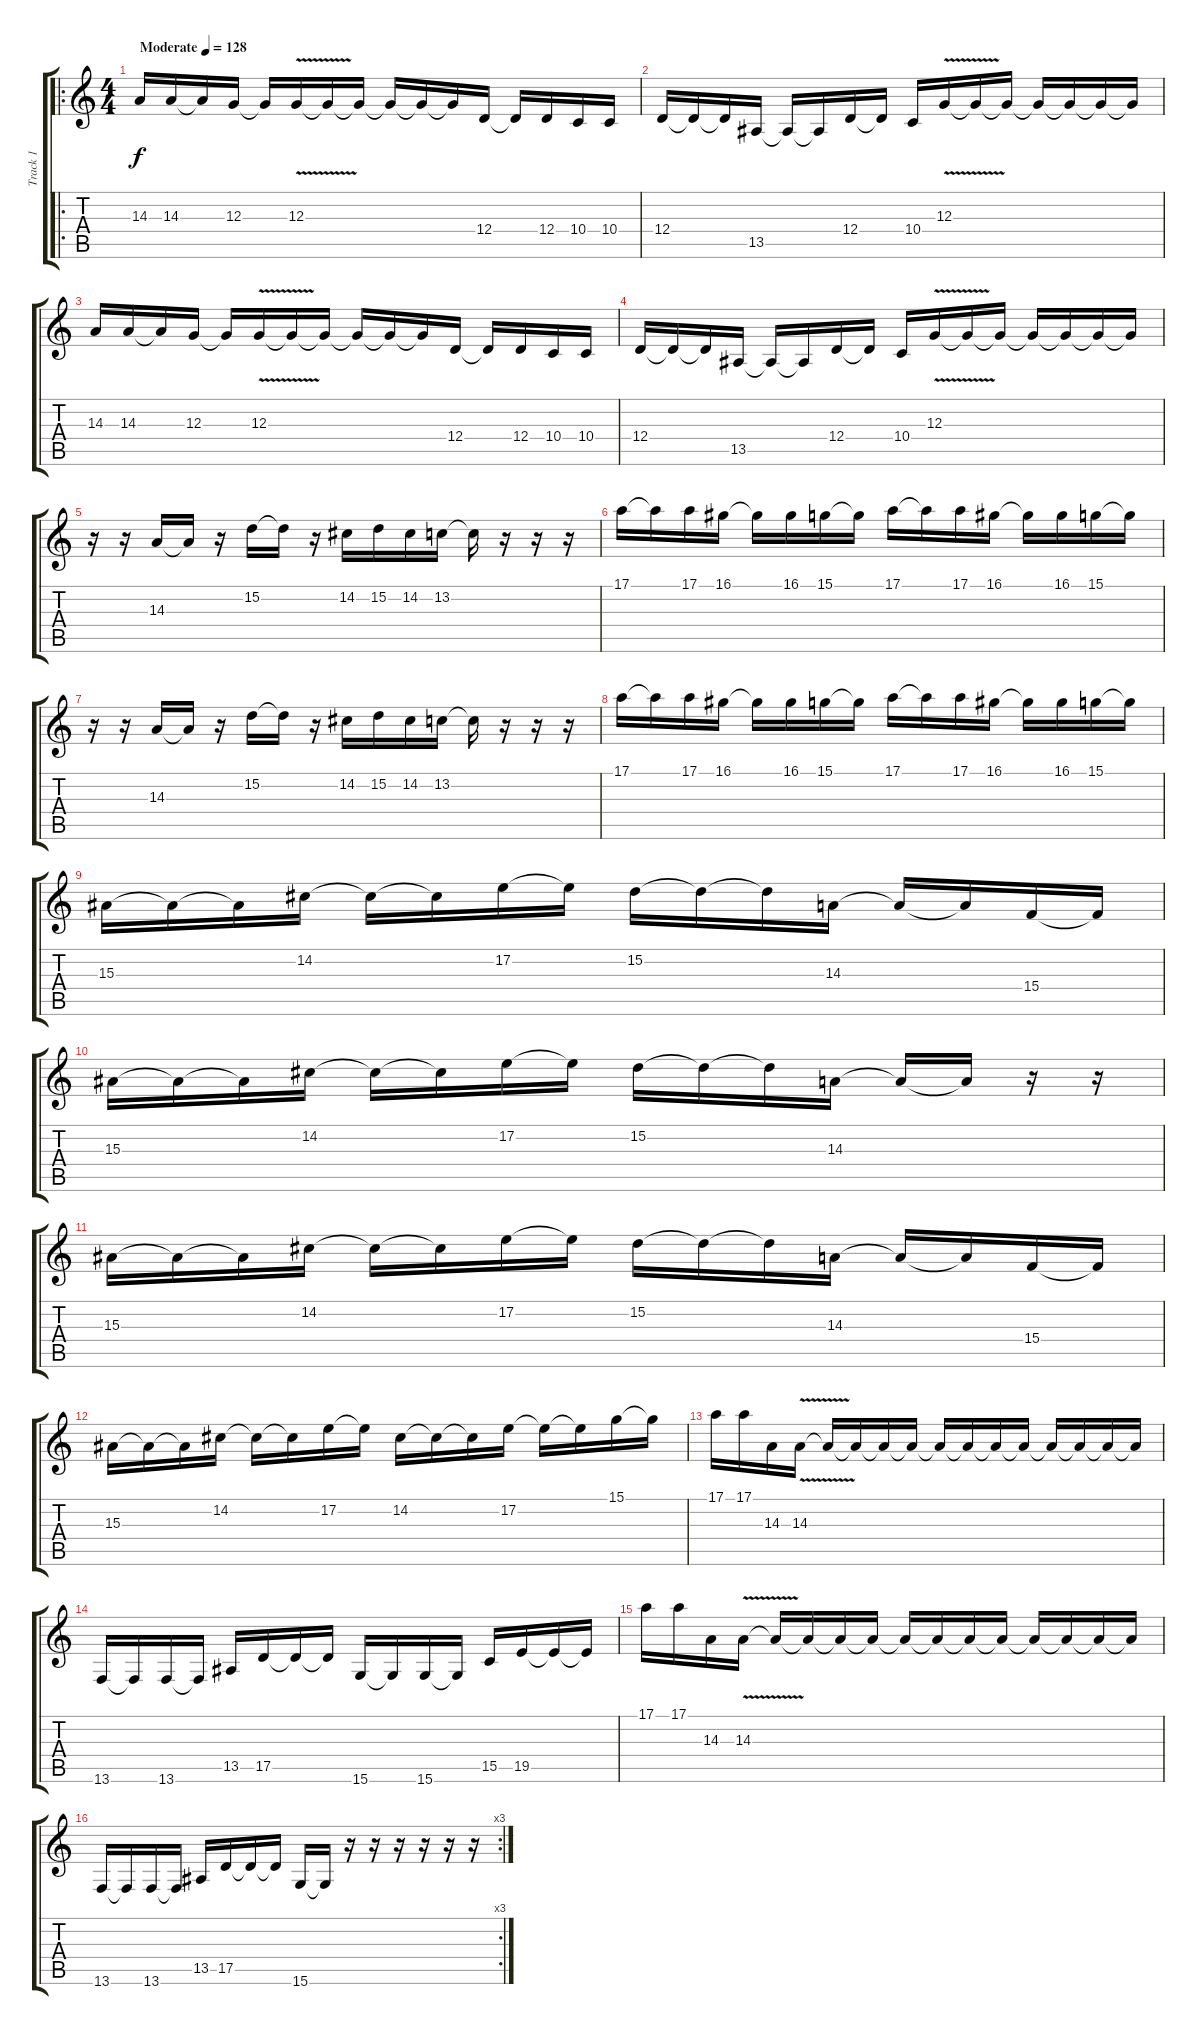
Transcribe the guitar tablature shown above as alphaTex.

\track ("Track 1" "Track 1") {instrument lead5charang}
\staff {score tabs}
\tuning (E4 B3 G3 D3 A2 E2) {hide}
\ro
\ts (4 4)
\tempo (128 "Moderate")
\clef g2
\ks c
14.3.16{dy f instrument lead5charang} 14.3.16 14.3{t}.16 12.3.16 12.3{t}.16 12.3{v}.16 12.3{t}.16 12.3{t}.16 12.3{t}.16 12.3{t}.16 12.3{t}.16 12.4.16 12.4{t}.16 12.4.16 10.4.16 10.4.16 |
12.4.16 12.4{t}.16 12.4{t}.16 13.5.16 13.5{t}.16 13.5{t}.16 12.4.16 12.4{t}.16 10.4.16 12.3{v}.16 12.3{t}.16 12.3{t}.16 12.3{t}.16 12.3{t}.16 12.3{t}.16 12.3{t}.16 |
14.3.16 14.3.16 14.3{t}.16 12.3.16 12.3{t}.16 12.3{v}.16 12.3{t}.16 12.3{t}.16 12.3{t}.16 12.3{t}.16 12.3{t}.16 12.4.16 12.4{t}.16 12.4.16 10.4.16 10.4.16 |
12.4.16 12.4{t}.16 12.4{t}.16 13.5.16 13.5{t}.16 13.5{t}.16 12.4.16 12.4{t}.16 10.4.16 12.3{v}.16 12.3{t}.16 12.3{t}.16 12.3{t}.16 12.3{t}.16 12.3{t}.16 12.3{t}.16 |
r.16 r.16 14.3.16 14.3{t}.16 r.16 15.2.16 15.2{t}.16 r.16 14.2.16 15.2.16 14.2.16 13.2.16 13.2{t}.16 r.16 r.16 r.16 |
17.1.16 17.1{t}.16 17.1.16 16.1.16 16.1{t}.16 16.1.16 15.1.16 15.1{t}.16 17.1.16 17.1{t}.16 17.1.16 16.1.16 16.1{t}.16 16.1.16 15.1.16 15.1{t}.16 |
r.16 r.16 14.3.16 14.3{t}.16 r.16 15.2.16 15.2{t}.16 r.16 14.2.16 15.2.16 14.2.16 13.2.16 13.2{t}.16 r.16 r.16 r.16 |
17.1.16 17.1{t}.16 17.1.16 16.1.16 16.1{t}.16 16.1.16 15.1.16 15.1{t}.16 17.1.16 17.1{t}.16 17.1.16 16.1.16 16.1{t}.16 16.1.16 15.1.16 15.1{t}.16 |
15.3.16 15.3{t}.16 15.3{t}.16 14.2.16 14.2{t}.16 14.2{t}.16 17.2.16 17.2{t}.16 15.2.16 15.2{t}.16 15.2{t}.16 14.3.16 14.3{t}.16 14.3{t}.16 15.4.16 15.4{t}.16 |
15.3.16 15.3{t}.16 15.3{t}.16 14.2.16 14.2{t}.16 14.2{t}.16 17.2.16 17.2{t}.16 15.2.16 15.2{t}.16 15.2{t}.16 14.3.16 14.3{t}.16 14.3{t}.16 r.16 r.16 |
15.3.16 15.3{t}.16 15.3{t}.16 14.2.16 14.2{t}.16 14.2{t}.16 17.2.16 17.2{t}.16 15.2.16 15.2{t}.16 15.2{t}.16 14.3.16 14.3{t}.16 14.3{t}.16 15.4.16 15.4{t}.16 |
15.3.16 15.3{t}.16 15.3{t}.16 14.2.16 14.2{t}.16 14.2{t}.16 17.2.16 17.2{t}.16 14.2.16 14.2{t}.16 14.2{t}.16 17.2.16 17.2{t}.16 17.2{t}.16 15.1.16 15.1{t}.16 |
17.1.16 17.1.16 14.3.16 14.3{v}.16 14.3{t}.16 14.3{t}.16 14.3{t}.16 14.3{t}.16 14.3{t}.16 14.3{t}.16 14.3{t}.16 14.3{t}.16 14.3{t}.16 14.3{t}.16 14.3{t}.16 14.3{t}.16 |
13.6.16 13.6{t}.16 13.6.16 13.6{t}.16 13.5.16 17.5.16 17.5{t}.16 17.5{t}.16 15.6.16 15.6{t}.16 15.6.16 15.6{t}.16 15.5.16 19.5.16 19.5{t}.16 19.5{t}.16 |
17.1.16 17.1.16 14.3.16 14.3{v}.16 14.3{t}.16 14.3{t}.16 14.3{t}.16 14.3{t}.16 14.3{t}.16 14.3{t}.16 14.3{t}.16 14.3{t}.16 14.3{t}.16 14.3{t}.16 14.3{t}.16 14.3{t}.16 |
\rc 3
13.6.16 13.6{t}.16 13.6.16 13.6{t}.16 13.5.16 17.5.16 17.5{t}.16 17.5{t}.16 15.6.16 15.6{t}.16 r.16 r.16 r.16 r.16 r.16 r.16
